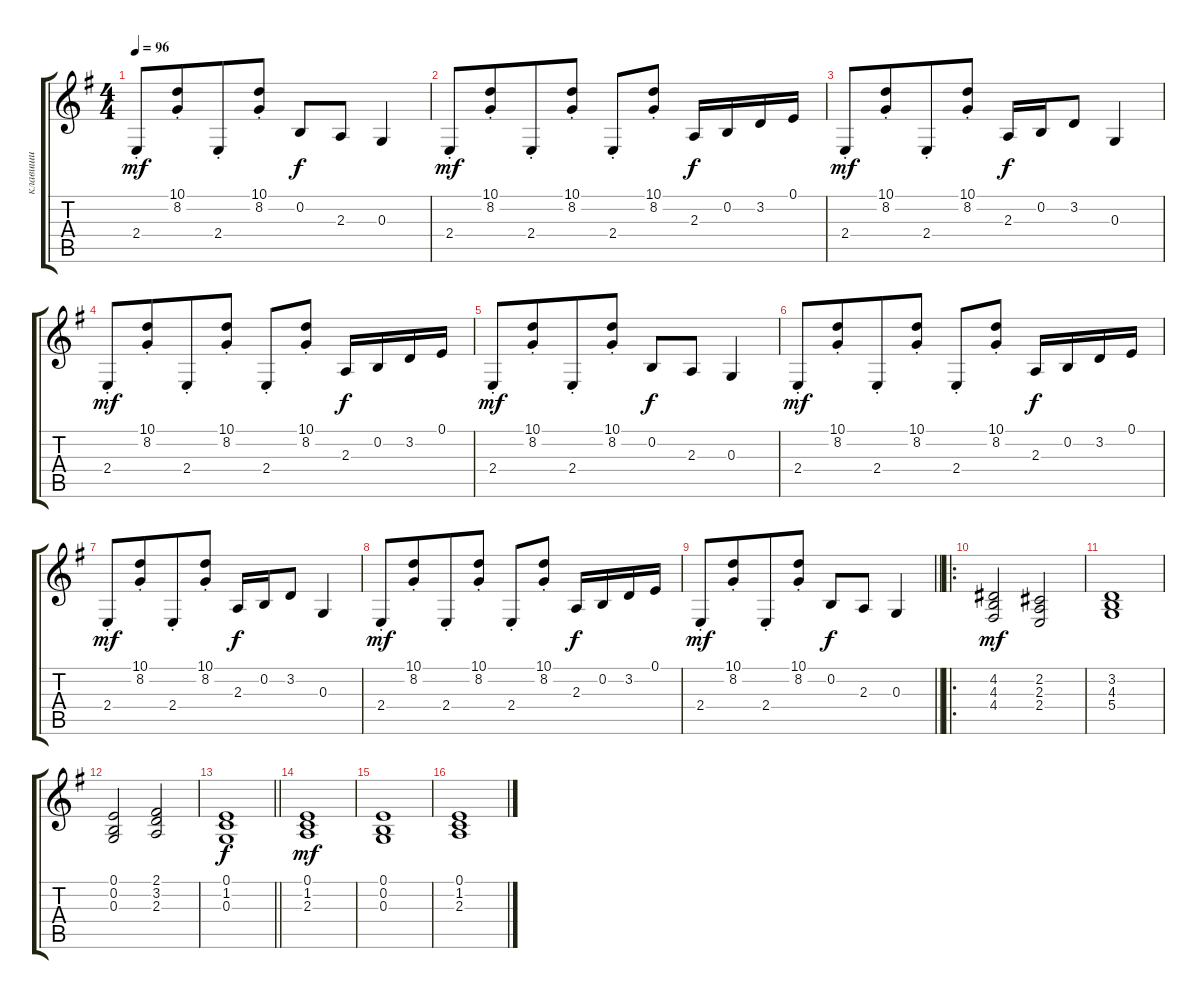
\track ("клавиши" "клавиши") {instrument drawbarorgan}
\staff {score tabs}
\tuning (E4 B3 G3 D3 A2 E2) {hide}
\ts (4 4)
\tempo 96
\clef g2
\ks eminor
2.4{st}.8{dy mf} (10.1{st} 8.2{st}).8{beam merge} 2.4{st}.8 (10.1{st} 8.2{st}).8 0.2.8{dy f} 2.3.8 0.3.4 |
2.4{st}.8{dy mf} (10.1{st} 8.2{st}).8{beam merge} 2.4{st}.8 (10.1{st} 8.2{st}).8 2.4{st}.8 (10.1{st} 8.2{st}).8 2.3.16{dy f} 0.2.16 3.2.16 0.1.16 |
2.4{st}.8{dy mf} (10.1{st} 8.2{st}).8{beam merge} 2.4{st}.8 (10.1{st} 8.2{st}).8 2.3.16{dy f} 0.2.16 3.2.8 0.3.4 |
2.4{st}.8{dy mf} (10.1{st} 8.2{st}).8{beam merge} 2.4{st}.8 (10.1{st} 8.2{st}).8 2.4{st}.8 (10.1{st} 8.2{st}).8 2.3.16{dy f} 0.2.16 3.2.16 0.1.16 |
2.4{st}.8{dy mf} (10.1{st} 8.2{st}).8{beam merge} 2.4{st}.8 (10.1{st} 8.2{st}).8 0.2.8{dy f} 2.3.8 0.3.4 |
2.4{st}.8{dy mf} (10.1{st} 8.2{st}).8{beam merge} 2.4{st}.8 (10.1{st} 8.2{st}).8 2.4{st}.8 (10.1{st} 8.2{st}).8 2.3.16{dy f} 0.2.16 3.2.16 0.1.16 |
2.4{st}.8{dy mf} (10.1{st} 8.2{st}).8{beam merge} 2.4{st}.8 (10.1{st} 8.2{st}).8 2.3.16{dy f} 0.2.16 3.2.8 0.3.4 |
2.4{st}.8{dy mf} (10.1{st} 8.2{st}).8{beam merge} 2.4{st}.8 (10.1{st} 8.2{st}).8 2.4{st}.8 (10.1{st} 8.2{st}).8 2.3.16{dy f} 0.2.16 3.2.16 0.1.16 |
\barLineRight lightlight
2.4{st}.8{dy mf} (10.1{st} 8.2{st}).8{beam merge} 2.4{st}.8 (10.1{st} 8.2{st}).8 0.2.8{dy f} 2.3.8 0.3.4 |
\ro
\section ("" "")
(4.2 4.3 4.4).2{dy mf} (2.2 2.3 2.4).2 |
(3.2 4.3 5.4).1 |
(0.1 0.2 0.3).2 (2.1 3.2 2.3).2 |
\barLineRight lightlight
(0.1 1.2 0.3).1{dy f} |
\section ("" "")
(0.1 1.2 2.3).1{dy mf} |
(0.1 0.2 0.3).1 |
(0.1 1.2 2.3).1
